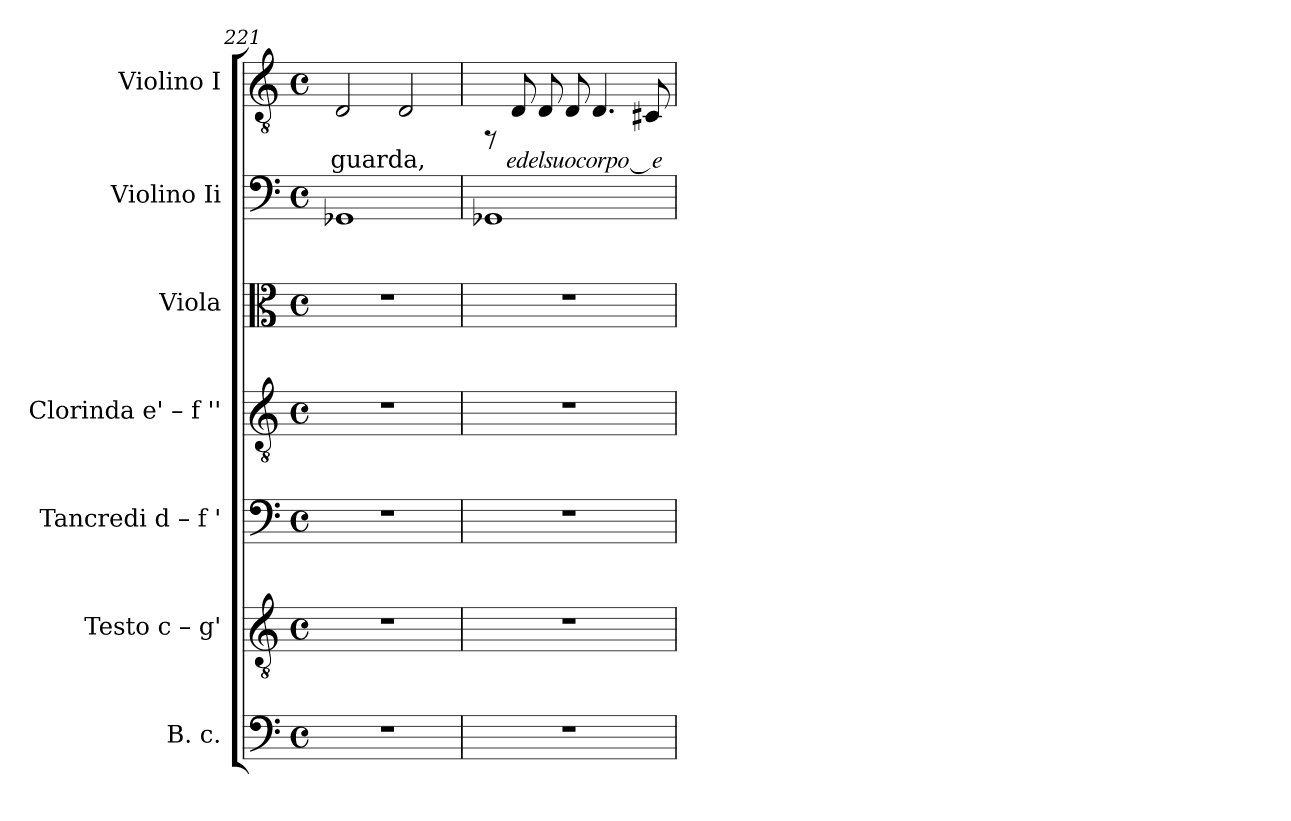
**kern	**kern	**kern	**kern	**kern	**kern	**kern	**text
*part7	*part6	*part5	*part4	*part3	*part2	*part1	*part1
*staff7	*staff6	*staff5	*staff4	*staff3	*staff2	*staff1	*staff1
*I"B. c.	*I"Testo  c – g'	*I"Tancredi  d – f '	*I"Clorinda  e' – f ''	*I"Viola	*I"Violino Ii	*I"Violino I	*
*clefF4	*clefGv2	*clefF4	*clefGv2	*clefC3	*clefF4	*clefGv2	*
*k[]	*k[]	*k[]	*k[]	*k[]	*k[]	*k[]	*
*C:	*C:	*C:	*C:	*C:	*C:	*C:	*
*M4/4	*M4/4	*M4/4	*M4/4	*M4/4	*M4/4	*M4/4	*
*met(c)	*met(c)	*met(c)	*met(c)	*met(c)	*met(c)	*met(c)	*
=221	=221	=221	=221	=221	=221	=221	=221
!	!	!	!	!	!	!	!LO:LY:b:cj
1r	1r	1r	1r	1r	1GG-	2D/	guarda,
!	!	!	!	!	!	!	!LO:LY:b:cj
.	.	.	.	.	.	2D/	.
=222	=222	=222	=222	=222	=222	=222	=222
1r	1r	1r	1r	1r	1GG-	8rFF	.
!	!	!	!	!	!	!	!LO:LY:b:cj
.	.	.	.	.	.	8D/	edelsuocorpo‿e-
!	!	!	!	!	!	!	!LO:LY:b:cj
.	.	.	.	.	.	8D/	--
!	!	!	!	!	!	!	!LO:LY:b:cj
.	.	.	.	.	.	8D/	--
!	!	!	!	!	!	!	!LO:LY:b:cj
.	.	.	.	.	.	4.D/	--
!	!	!	!	!	!	!	!LO:LY:b:cj
.	.	.	.	.	.	8C#/	--
=	=	=	=	=	=	=	=
*-	*-	*-	*-	*-	*-	*-	*-
